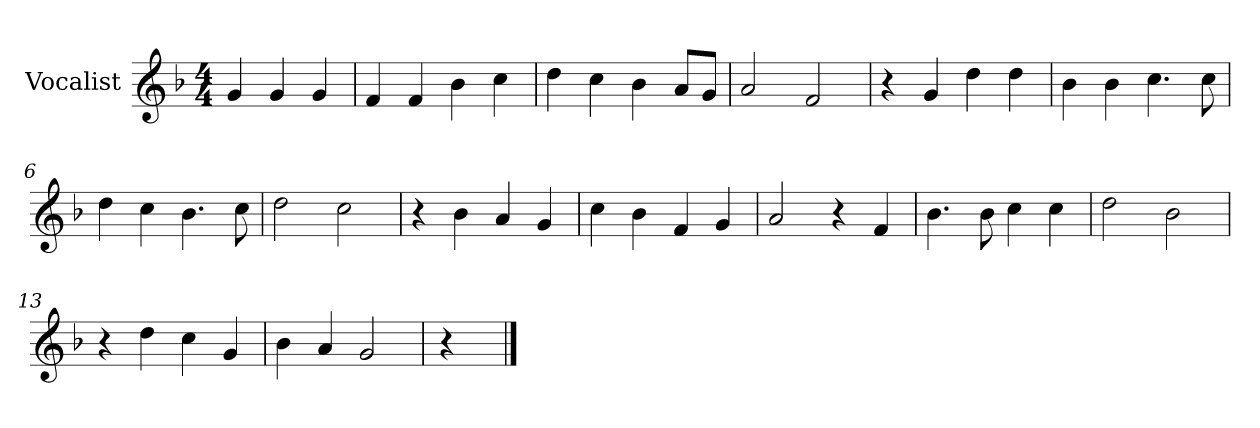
**kern
*part1
*staff1
*I"Vocalist
*k[b-]
*F:
*M4/4
=
4g
4g
4g
=1
4f
4f
4b-
4cc
=2
4dd
4cc
4b-
8aL
8gJ
=3
2a
2f
=4
4r
4g
4dd
4dd
=5
4b-
4b-
4.cc
8cc
=6
4dd
4cc
4.b-
8cc
=7
2dd
2cc
=8
4r
4b-
4a
4g
=9
4cc
4b-
4f
4g
=10
2a
4r
4f
=11
4.b-
8b-
4cc
4cc
=12
2dd
2b-
=13
4r
4dd
4cc
4g
=14
4b-
4a
2g
=15
4r
==
*-
